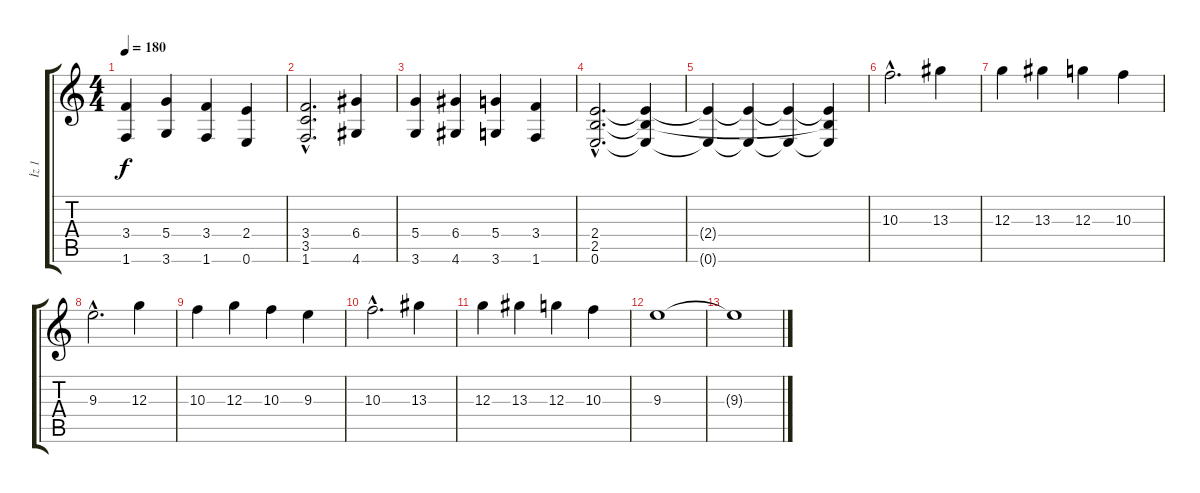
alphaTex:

\track ("İz 1" "İz 1") {instrument distortionguitar}
\staff {score tabs}
\tuning (E4 B3 G3 D3 A2 E2) {hide}
\ts (4 4)
\tempo 180
\clef g2
\ks c
(3.4 1.6).4{dy f} (5.4 3.6).4 (3.4 1.6).4 (2.4 0.6).4 |
(3.4{hac} 3.5{hac} 1.6{hac}).2{d} (6.4 4.6).4 |
(5.4 3.6).4 (6.4 4.6).4 (5.4 3.6).4 (3.4 1.6).4 |
(2.4{hac} 2.5{hac} 0.6{hac}).2{d} (2.4{t} 2.5{t} 0.6{t}).4 |
(2.4{t} 0.6{t}).4 (2.4{t} 0.6{t}).4 (2.4{t} 0.6{t}).4 (2.4{t} 2.5{t} 0.6{t}).4 |
10.3{hac}.2{d instrument acousticguitarnylon} 13.3.4 |
12.3.4 13.3.4 12.3.4 10.3.4 |
9.3{hac}.2{d} 12.3.4 |
10.3.4 12.3.4 10.3.4 9.3.4 |
10.3{hac}.2{d} 13.3.4 |
12.3.4 13.3.4 12.3.4 10.3.4 |
9.3.1 |
9.3{t}.1
